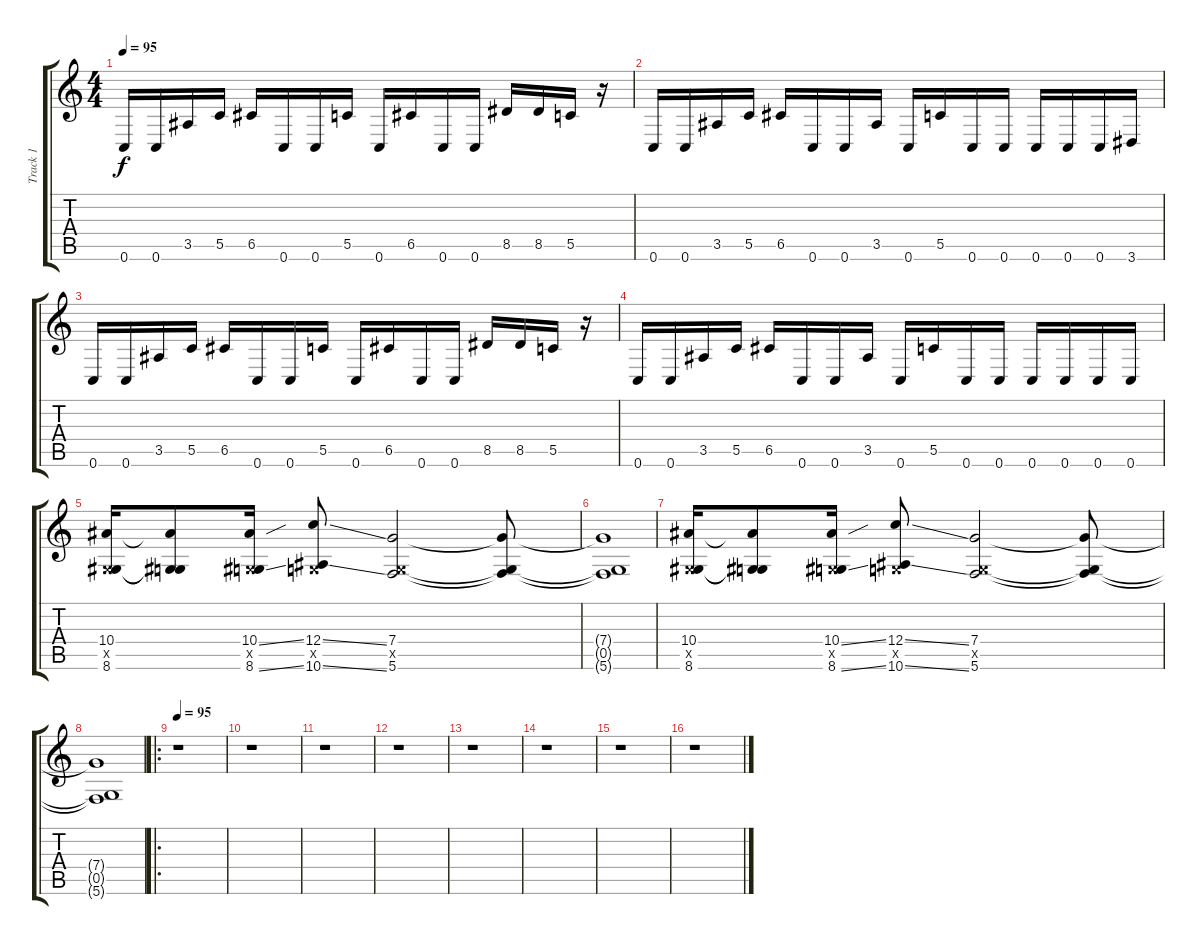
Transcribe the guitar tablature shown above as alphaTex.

\track ("Track 1" "Track 1") {instrument distortionguitar}
\staff {score tabs}
\tuning (D4 A3 F3 C3 G2 C2) {hide}
\ts (4 4)
\tempo 95
\clef g2
\ks c
0.6.16{dy f} 0.6.16 3.5.16 5.5.16 6.5.16 0.6.16 0.6.16 5.5.16 0.6.16 6.5.16 0.6.16 0.6.16 8.5.16 8.5.16 5.5.16 r.16 |
0.6.16 0.6.16 3.5.16 5.5.16 6.5.16 0.6.16 0.6.16 3.5.16 0.6.16 5.5.16 0.6.16 0.6.16 0.6.16 0.6.16 0.6.16 3.6.16 |
0.6.16 0.6.16 3.5.16 5.5.16 6.5.16 0.6.16 0.6.16 5.5.16 0.6.16 6.5.16 0.6.16 0.6.16 8.5.16 8.5.16 5.5.16 r.16 |
0.6.16 0.6.16 3.5.16 5.5.16 6.5.16 0.6.16 0.6.16 3.5.16 0.6.16 5.5.16 0.6.16 0.6.16 0.6.16 0.6.16 0.6.16 0.6.16 |
(10.4 0.5{x} 8.6).16 (10.4{t} 0.5{t} 8.6{t}).8 (10.4{ss} 0.5{x} 8.6{ss}).16 (12.4{ss} 0.5{x} 10.6{ss}).8 (7.4 0.5{x} 5.6).2 (7.4{t} 0.5{t} 5.6{t}).8 |
(7.4{t} 0.5{t} 5.6{t}).1 |
(10.4 0.5{x} 8.6).16 (10.4{t} 0.5{t} 8.6{t}).8 (10.4{ss} 0.5{x} 8.6{ss}).16 (12.4{ss} 0.5{x} 10.6{ss}).8 (7.4 0.5{x} 5.6).2 (7.4{t} 0.5{t} 5.6{t}).8 |
(7.4{t} 0.5{t} 5.6{t}).1 |
\ro
\tempo 95
r.1 |
r.1 |
r.1 |
r.1 |
r.1 |
r.1 |
r.1 |
r.1
